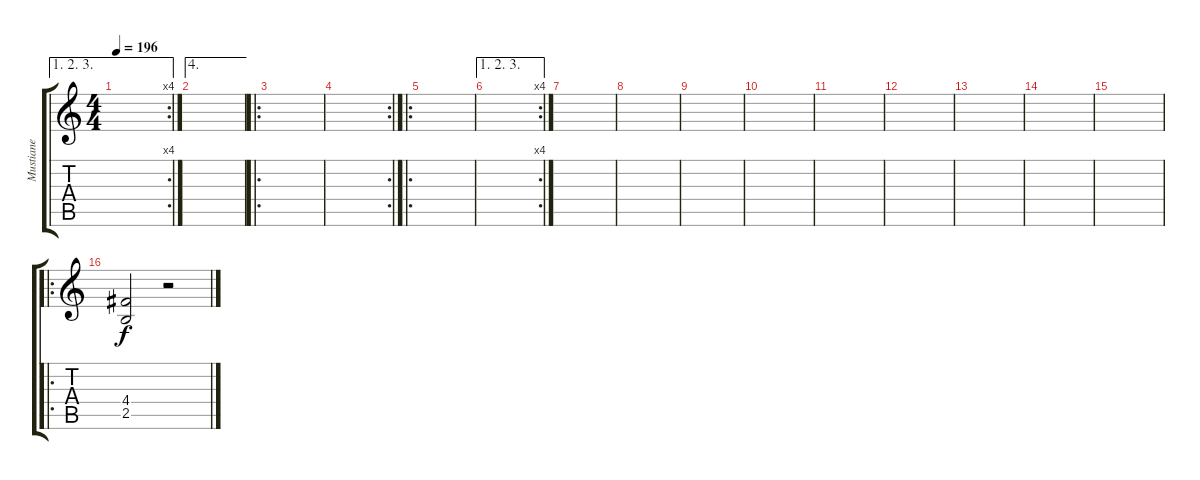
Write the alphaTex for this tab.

\track ("Mustiane" "Mustiane") {instrument distortionguitar}
\staff {score tabs}
\tuning (E4 B3 G3 D3 A2 E2) {hide}
\ae (1 2 3)
\rc 4
\ts (4 4)
\tempo 196
\clef g2
\ks c
|
\ae 4
|
\ro
|
\rc 2
|
\ro
|
\ae (1 2 3)
\rc 4
|
|
|
|
|
|
|
|
|
|
\ro
(4.4 2.5).2 r.2
